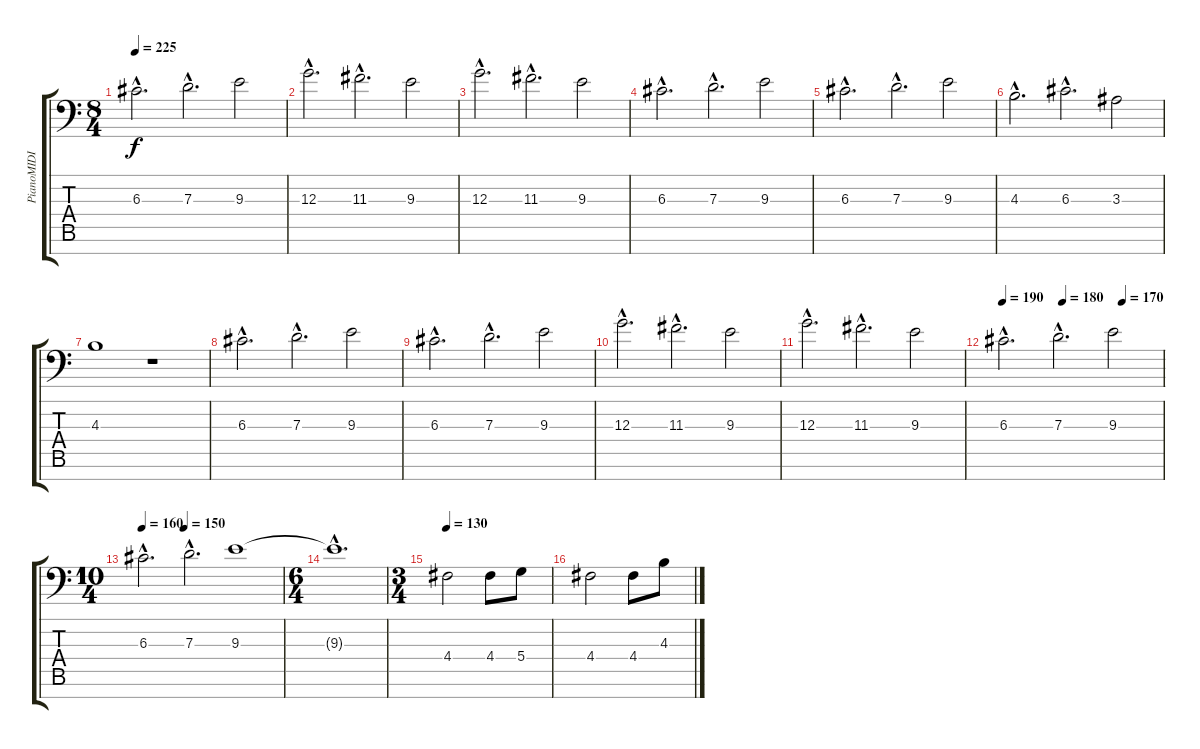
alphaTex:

\track ("PianoMIDI" "PianoMIDI") {instrument acousticgrandpiano}
\staff {score tabs}
\tuning (E4 B3 G3 D3 A2 E2 C-1) {hide}
\ts (8 4)
\tempo 225
\clef f4
\ks c
6.3{hac}.2{d dy f} 7.3{hac}.2{d} 9.3.2 |
12.3{hac}.2{d} 11.3{hac}.2{d} 9.3.2 |
12.3{hac}.2{d} 11.3{hac}.2{d} 9.3.2 |
6.3{hac}.2{d} 7.3{hac}.2{d} 9.3.2 |
6.3{hac}.2{d} 7.3{hac}.2{d} 9.3.2 |
4.3{hac}.2{d} 6.3{hac}.2{d} 3.3.2 |
4.3.1 r.1 |
6.3{hac}.2{d} 7.3{hac}.2{d} 9.3.2 |
6.3{hac}.2{d} 7.3{hac}.2{d} 9.3.2 |
12.3{hac}.2{d} 11.3{hac}.2{d} 9.3.2 |
12.3{hac}.2{d} 11.3{hac}.2{d} 9.3.2 |
\tempo 190
\tempo (180 0.375)
\tempo (170 0.75)
6.3{hac}.2{d} 7.3{hac}.2{d} 9.3.2 |
\ts (10 4)
\tempo 160
\tempo (150 0.3)
6.3{hac}.2{d} 7.3{hac}.2{d} 9.3.1 |
\ts (6 4)
9.3{hac t}.1{d} |
\ts (3 4)
\tempo 130
4.4.2 4.4.8 5.4.8 |
4.4.2 4.4.8 4.3.8
